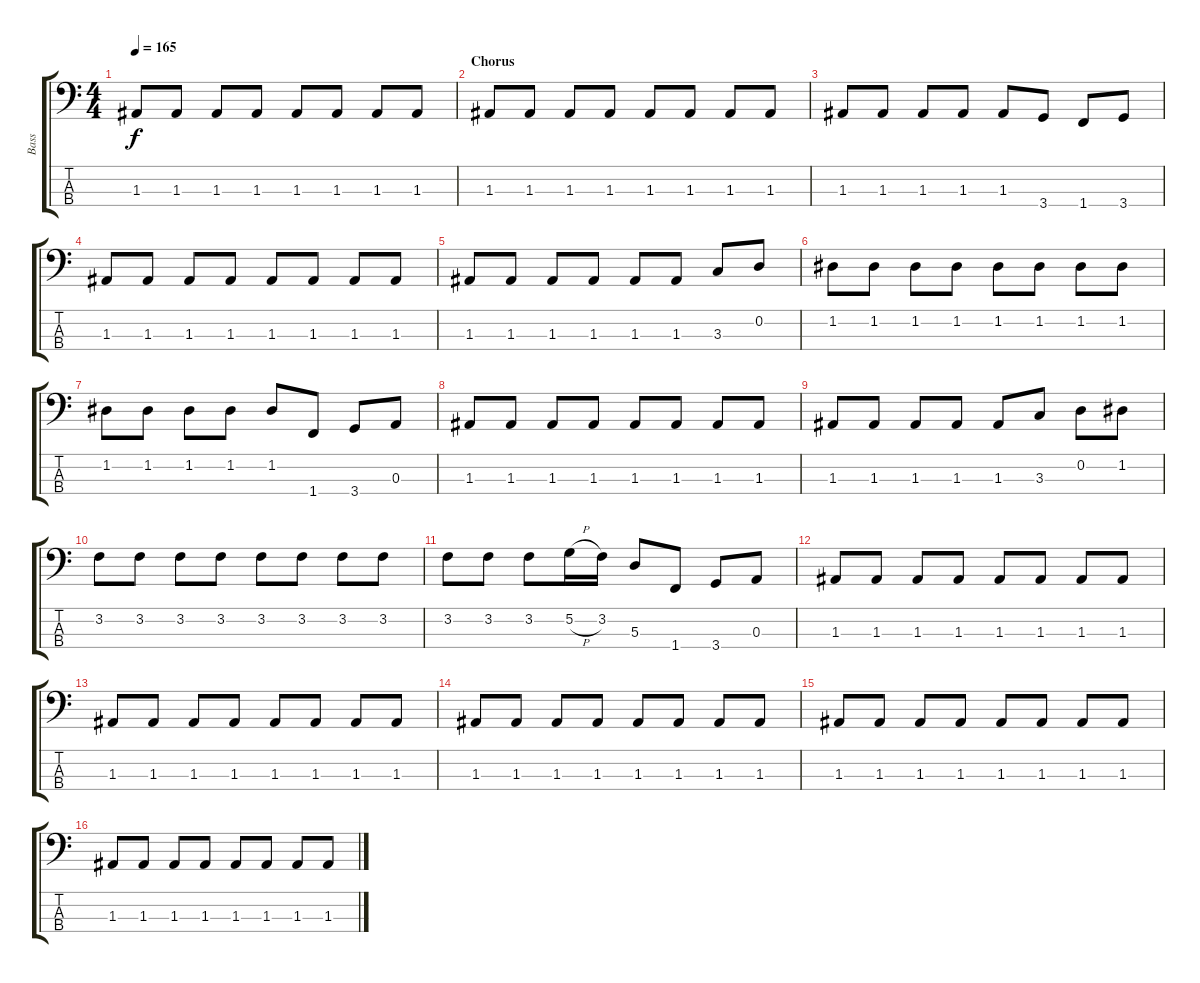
\track ("Bass" "Bass") {instrument electricbassfinger}
\staff {score tabs}
\tuning (G2 D2 A1 E1) {hide}
\ts (4 4)
\tempo 165
\clef f4
\ks c
1.3.8{dy f} 1.3.8 1.3.8 1.3.8 1.3.8 1.3.8 1.3.8 1.3.8 |
\section ("" "Chorus")
1.3.8 1.3.8 1.3.8 1.3.8 1.3.8 1.3.8 1.3.8 1.3.8 |
1.3.8 1.3.8 1.3.8 1.3.8 1.3.8 3.4.8 1.4.8 3.4.8 |
1.3.8 1.3.8 1.3.8 1.3.8 1.3.8 1.3.8 1.3.8 1.3.8 |
1.3.8 1.3.8 1.3.8 1.3.8 1.3.8 1.3.8 3.3.8 0.2.8 |
1.2.8 1.2.8 1.2.8 1.2.8 1.2.8 1.2.8 1.2.8 1.2.8 |
1.2.8 1.2.8 1.2.8 1.2.8 1.2.8 1.4.8 3.4.8 0.3.8 |
1.3.8 1.3.8 1.3.8 1.3.8 1.3.8 1.3.8 1.3.8 1.3.8 |
1.3.8 1.3.8 1.3.8 1.3.8 1.3.8 3.3.8 0.2.8 1.2.8 |
3.2.8 3.2.8 3.2.8 3.2.8 3.2.8 3.2.8 3.2.8 3.2.8 |
3.2.8 3.2.8 3.2.8 5.2{h}.16 3.2.16 5.3.8 1.4.8 3.4.8 0.3.8 |
1.3.8 1.3.8 1.3.8 1.3.8 1.3.8 1.3.8 1.3.8 1.3.8 |
1.3.8 1.3.8 1.3.8 1.3.8 1.3.8 1.3.8 1.3.8 1.3.8 |
1.3.8 1.3.8 1.3.8 1.3.8 1.3.8 1.3.8 1.3.8 1.3.8 |
1.3.8 1.3.8 1.3.8 1.3.8 1.3.8 1.3.8 1.3.8 1.3.8 |
1.3.8 1.3.8 1.3.8 1.3.8 1.3.8 1.3.8 1.3.8 1.3.8
